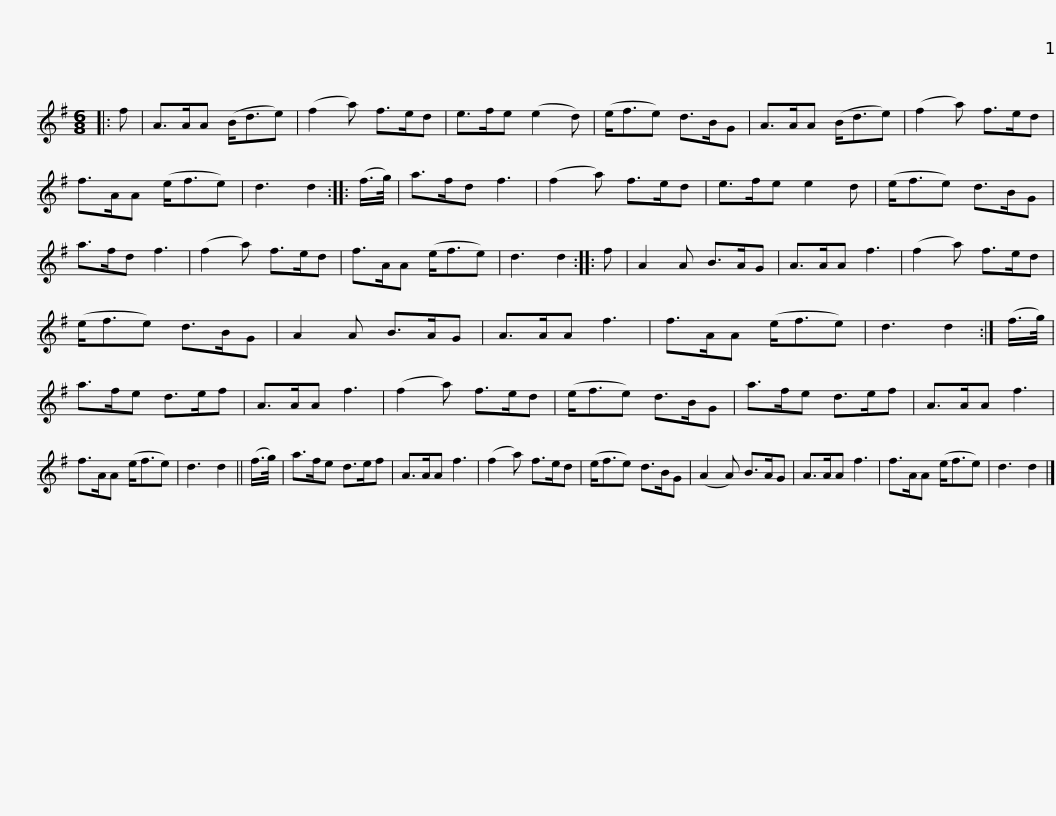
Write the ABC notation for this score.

X:1
L:1/8
M:6/8
I:linebreak $
K:G
V:1 treble
V:1
|: f | A>AA (B<de) | (f2 a) f>ed | e>fe (e2 d) | (e<fe) d>BG | %5
 A>AA (B<de) | (f2 a) f>ed |$ f>AA (e<fe) | d3 d2 :: (f/>g/) | %10
 a>fd f3 | (f2 a) f>ed | e>fe e2 d | (e<fe) d>BG | a>fd f3 |$ %15
 (f2 a) f>ed | f>AA (e<fe) | d3 d2 :: f | A2 A B>AG | %20
 A>AA f3 | (f2 a) f>ed | (e<fe) d>BG |$ A2 A B>AG | A>AA f3 | %25
 f>AA (e<fe) | d3 d2 :| (f/>g/) | a>fe d>ef | A>AA f3 | %30
 (f2 a) f>ed |$ (e<fe) d>BG | a>fe d>ef | A>AA f3 | f>AA (e<fe) | %35
 d3 d2 || (f/>g/) | a>fe d>ef | A>AA f3 |$ (f2 a) f>ed | %40
 (e<fe) d>BG | (A2 A) B>AG | A>AA f3 | f>AA (e<fe) | d3 d2 |] %45
